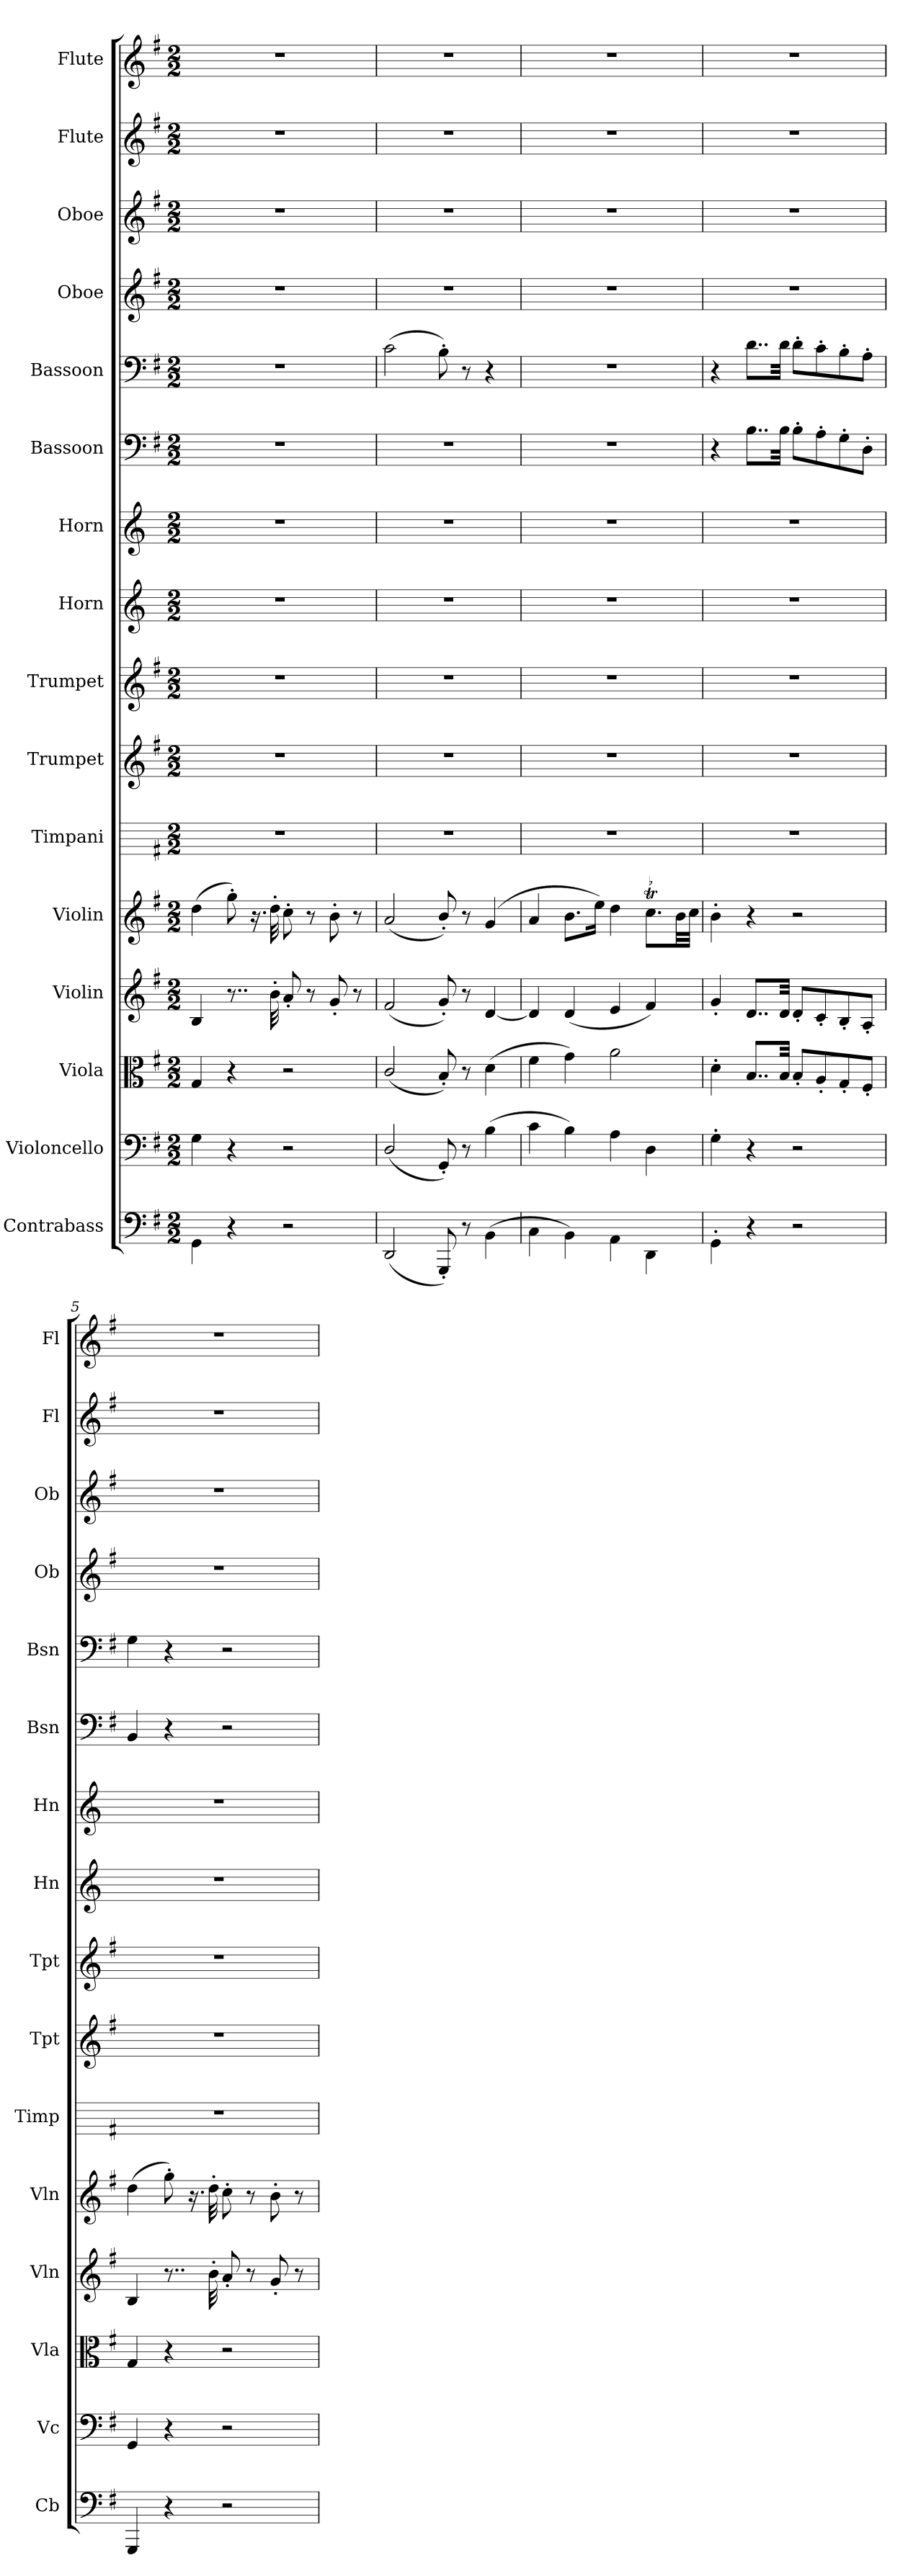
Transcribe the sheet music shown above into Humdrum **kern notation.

**kern	**kern	**kern	**kern	**kern	**kern	**kern	**kern	**kern	**kern	**kern	**kern	**kern	**kern	**kern	**kern
*part16	*part15	*part14	*part13	*part12	*part11	*part10	*part9	*part8	*part7	*part6	*part5	*part4	*part3	*part2	*part1
*staff16	*staff15	*staff14	*staff13	*staff12	*staff11	*staff10	*staff9	*staff8	*staff7	*staff6	*staff5	*staff4	*staff3	*staff2	*staff1
*I"Contrabass	*I"Violoncello	*I"Viola	*I"Violin	*I"Violin	*I"Timpani	*I"Trumpet	*I"Trumpet	*I"Horn	*I"Horn	*I"Bassoon	*I"Bassoon	*I"Oboe	*I"Oboe	*I"Flute	*I"Flute
*I'Cb	*I'Vc	*I'Vla	*I'Vln	*I'Vln	*I'Timp	*I'Tpt	*I'Tpt	*I'Hn	*I'Hn	*I'Bsn	*I'Bsn	*I'Ob	*I'Ob	*I'Fl	*I'Fl
*clefF4	*clefF4	*clefC3	*clefG2	*clefG2	*	*clefG2	*clefG2	*clefG2	*clefG2	*clefF4	*clefF4	*clefG2	*clefG2	*clefG2	*clefG2
*k[f#]	*k[f#]	*k[f#]	*k[f#]	*k[f#]	*k[f#]	*k[f#]	*k[f#]	*k[]	*k[]	*k[f#]	*k[f#]	*k[f#]	*k[f#]	*k[f#]	*k[f#]
*M2/2	*M2/2	*M2/2	*M2/2	*M2/2	*M2/2	*M2/2	*M2/2	*M2/2	*M2/2	*M2/2	*M2/2	*M2/2	*M2/2	*M2/2	*M2/2
=1	=1	=1	=1	=1	=1	=1	=1	=1	=1	=1	=1	=1	=1	=1	=1
4GG\	4G\	4G/	4B/	(4dd\	1r	1r	1r	1r	1r	1r	1r	1r	1r	1r	1r
4r	4r	4r	8..r	8gg'\)	.	.	.	.	.	.	.	.	.	.	.
.	.	.	.	16.r	.	.	.	.	.	.	.	.	.	.	.
.	.	.	32b'\	32dd'\	.	.	.	.	.	.	.	.	.	.	.
2r	2r	2r	8a'/	8cc'\	.	.	.	.	.	.	.	.	.	.	.
.	.	.	8r	8r	.	.	.	.	.	.	.	.	.	.	.
.	.	.	8g'/	8b'\	.	.	.	.	.	.	.	.	.	.	.
.	.	.	8r	8r	.	.	.	.	.	.	.	.	.	.	.
=2	=2	=2	=2	=2	=2	=2	=2	=2	=2	=2	=2	=2	=2	=2	=2
(2DD/	(2D/	(2c/	(2f#/	(2a/	1r	1r	1r	1r	1r	1r	(2c\	1r	1r	1r	1r
8GGG'/)	8GG'/)	8B'/)	8g'/)	8b'/)	.	.	.	.	.	.	8B'\)	.	.	.	.
8r	8r	8r	8r	8r	.	.	.	.	.	.	8r	.	.	.	.
(4BB\	(4B\	(4d\	[4d/	(4g/	.	.	.	.	.	.	4r	.	.	.	.
=3	=3	=3	=3	=3	=3	=3	=3	=3	=3	=3	=3	=3	=3	=3	=3
4C\	4c\	4f#\	4d/]	4a/	1r	1r	1r	1r	1r	1r	1r	1r	1r	1r	1r
4BB\)	4B\)	4g\)	(4d/	8.b\L	.	.	.	.	.	.	.	.	.	.	.
.	.	.	.	16ee\Jk)	.	.	.	.	.	.	.	.	.	.	.
4AA\	4A\	2a\	4e/	4dd\	.	.	.	.	.	.	.	.	.	.	.
!	!	!	!	!LO:TR:acc=-	!	!	!	!	!	!	!	!	!	!	!
4DD\	4D\	.	4f#/)	8.cct\L	.	.	.	.	.	.	.	.	.	.	.
.	.	.	.	32b\LL	.	.	.	.	.	.	.	.	.	.	.
.	.	.	.	32cc\JJJ	.	.	.	.	.	.	.	.	.	.	.
=4	=4	=4	=4	=4	=4	=4	=4	=4	=4	=4	=4	=4	=4	=4	=4
4GG'\	4G'\	4d'\	4g'/	4b'\	1r	1r	1r	1r	1r	4r	4r	1r	1r	1r	1r
4r	4r	8..B/L	8..d/L	4r	.	.	.	.	.	8..B\L	8..d\L	.	.	.	.
.	.	32B/Jkk	32d/Jkk	.	.	.	.	.	.	32B\Jkk	32d\Jkk	.	.	.	.
2r	2r	8B'/L	8d'/L	2r	.	.	.	.	.	8B'\L	8d'\L	.	.	.	.
.	.	8A'/	8c'/	.	.	.	.	.	.	8A'\	8c'\	.	.	.	.
.	.	8G'/	8B'/	.	.	.	.	.	.	8G'\	8B'\	.	.	.	.
.	.	8F#'/J	8A'/J	.	.	.	.	.	.	8D'\J	8A'\J	.	.	.	.
=5	=5	=5	=5	=5	=5	=5	=5	=5	=5	=5	=5	=5	=5	=5	=5
4GGG/	4GG/	4G/	4B/	(4dd\	1r	1r	1r	1r	1r	4BB/	4G\	1r	1r	1r	1r
4r	4r	4r	8..r	8gg'\)	.	.	.	.	.	4r	4r	.	.	.	.
.	.	.	.	16.r	.	.	.	.	.	.	.	.	.	.	.
.	.	.	32b'\	32dd'\	.	.	.	.	.	.	.	.	.	.	.
2r	2r	2r	8a'/	8cc'\	.	.	.	.	.	2r	2r	.	.	.	.
.	.	.	8r	8r	.	.	.	.	.	.	.	.	.	.	.
.	.	.	8g'/	8b'\	.	.	.	.	.	.	.	.	.	.	.
.	.	.	8r	8r	.	.	.	.	.	.	.	.	.	.	.
=	=	=	=	=	=	=	=	=	=	=	=	=	=	=	=
*-	*-	*-	*-	*-	*-	*-	*-	*-	*-	*-	*-	*-	*-	*-	*-
